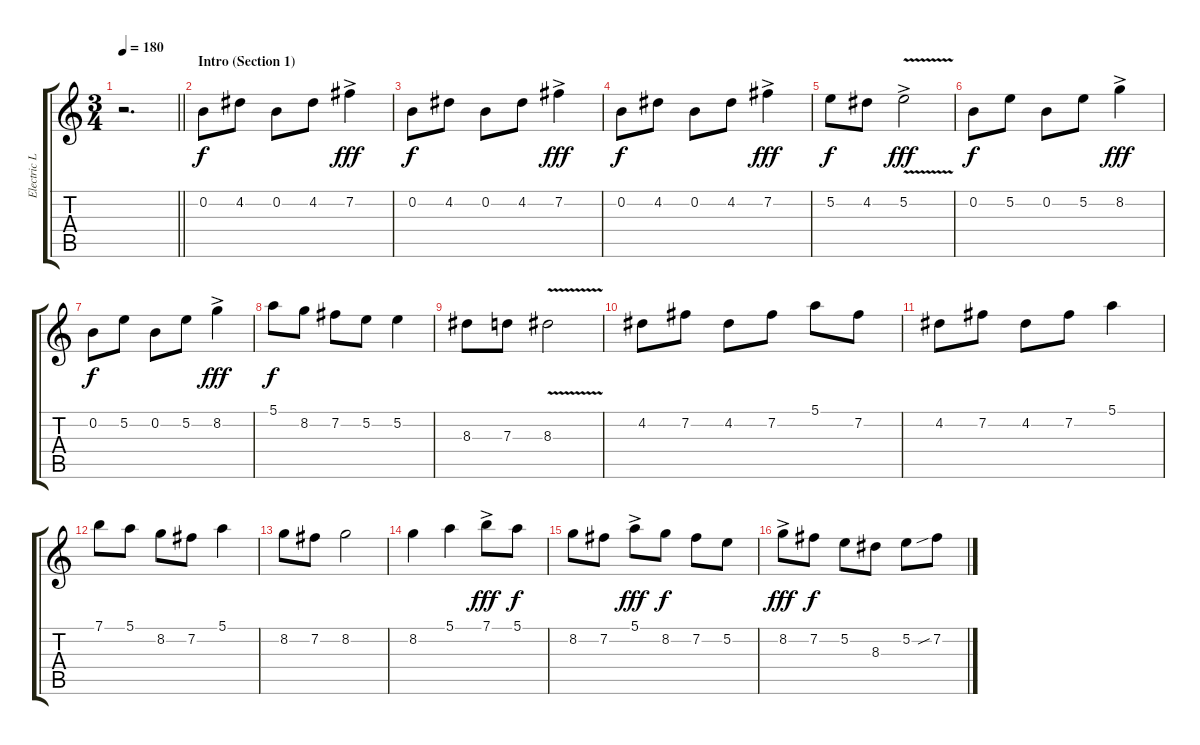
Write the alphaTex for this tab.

\track ("Electric Lead" "Electric L") {instrument distortionguitar}
\staff {score tabs}
\tuning (E4 B3 G3 D3 A2 E2) {hide}
\ts (3 4)
\tempo 180
\clef g2
\barLineRight lightlight
\ks c
r.2{d dy f instrument distortionguitar} |
\section ("" "Intro (Section 1)")
0.2.8 4.2.8 0.2.8 4.2.8 7.2{ac}.4{dy fff} |
0.2.8{dy f} 4.2.8 0.2.8 4.2.8 7.2{ac}.4{dy fff} |
0.2.8{dy f} 4.2.8 0.2.8 4.2.8 7.2{ac}.4{dy fff} |
5.2.8{dy f} 4.2.8 5.2{v ac}.2{dy fff} |
0.2.8{dy f} 5.2.8 0.2.8 5.2.8 8.2{ac}.4{dy fff} |
0.2.8{dy f} 5.2.8 0.2.8 5.2.8 8.2{ac}.4{dy fff} |
5.1.8{dy f} 8.2.8 7.2.8 5.2.8 5.2.4 |
8.3.8 7.3.8 8.3{v}.2 |
4.2.8 7.2.8 4.2.8 7.2.8 5.1.8 7.2.8 |
4.2.8 7.2.8 4.2.8 7.2.8 5.1.4 |
7.1.8 5.1.8 8.2.8 7.2.8 5.1.4 |
8.2.8 7.2.8 8.2.2 |
8.2.4 5.1.4 7.1{ac}.8{dy fff} 5.1.8{dy f} |
8.2.8 7.2.8 5.1{ac}.8{dy fff} 8.2.8{dy f} 7.2.8 5.2.8 |
8.2{ac}.8{dy fff} 7.2.8{dy f} 5.2.8 8.3.8 5.2.8 7.2{sib}.8
